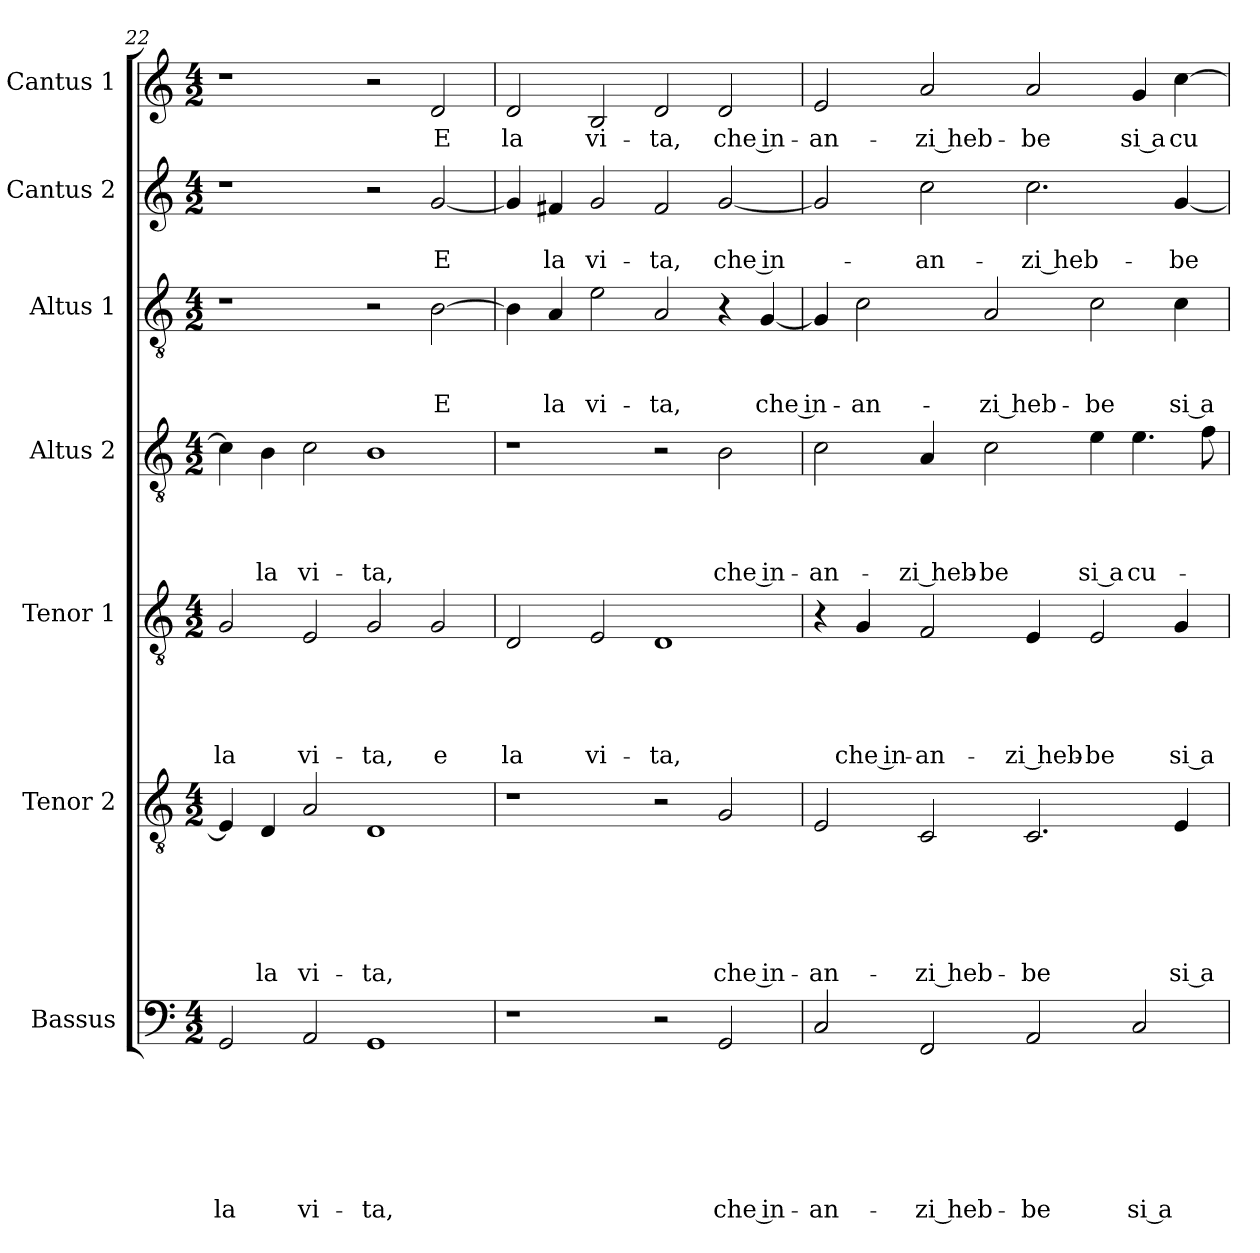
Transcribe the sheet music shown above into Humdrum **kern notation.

**kern	**text	**text	**text	**text	**text	**text	**text	**kern	**text	**text	**text	**text	**text	**text	**kern	**text	**text	**text	**text	**text	**kern	**text	**text	**text	**text	**kern	**text	**text	**text	**kern	**text	**text	**kern	**text
*part7	*part7	*part7	*part7	*part7	*part7	*part7	*part7	*part6	*part6	*part6	*part6	*part6	*part6	*part6	*part5	*part5	*part5	*part5	*part5	*part5	*part4	*part4	*part4	*part4	*part4	*part3	*part3	*part3	*part3	*part2	*part2	*part2	*part1	*part1
*staff7	*staff7	*staff7	*staff7	*staff7	*staff7	*staff7	*staff7	*staff6	*staff6	*staff6	*staff6	*staff6	*staff6	*staff6	*staff5	*staff5	*staff5	*staff5	*staff5	*staff5	*staff4	*staff4	*staff4	*staff4	*staff4	*staff3	*staff3	*staff3	*staff3	*staff2	*staff2	*staff2	*staff1	*staff1
*I"Bassus	*	*	*	*	*	*	*	*I"Tenor 2	*	*	*	*	*	*	*I"Tenor 1	*	*	*	*	*	*I"Altus 2	*	*	*	*	*I"Altus 1	*	*	*	*I"Cantus 2	*	*	*I"Cantus 1	*
*clefF4	*	*	*	*	*	*	*	*clefGv2	*	*	*	*	*	*	*clefGv2	*	*	*	*	*	*clefGv2	*	*	*	*	*clefGv2	*	*	*	*clefG2	*	*	*clefG2	*
*k[]	*	*	*	*	*	*	*	*k[]	*	*	*	*	*	*	*k[]	*	*	*	*	*	*k[]	*	*	*	*	*k[]	*	*	*	*k[]	*	*	*k[]	*
*a:	*	*	*	*	*	*	*	*a:	*	*	*	*	*	*	*a:	*	*	*	*	*	*a:	*	*	*	*	*a:	*	*	*	*a:	*	*	*a:	*
*M4/2	*	*	*	*	*	*	*	*M4/2	*	*	*	*	*	*	*M4/2	*	*	*	*	*	*M4/2	*	*	*	*	*M4/2	*	*	*	*M4/2	*	*	*M4/2	*
=22	=22	=22	=22	=22	=22	=22	=22	=22	=22	=22	=22	=22	=22	=22	=22	=22	=22	=22	=22	=22	=22	=22	=22	=22	=22	=22	=22	=22	=22	=22	=22	=22	=22	=22
!	!	!	!	!	!	!	!LO:LY:b	!	!	!	!	!	!	!	!	!	!	!	!	!LO:LY:b	!	!	!	!	!	!	!	!	!	!	!	!	!	!
2GG/	.	.	.	.	.	.	la	4E/]	.	.	.	.	.	.	2G/	.	.	.	.	la	4c\]	.	.	.	.	1r	.	.	.	1r	.	.	1r	.
!	!	!	!	!	!	!	!	!	!	!	!	!	!	!LO:LY:b	!	!	!	!	!	!	!	!	!	!	!LO:LY:b	!	!	!	!	!	!	!	!	!
.	.	.	.	.	.	.	.	4D/	.	.	.	.	.	la	.	.	.	.	.	.	4B\	.	.	.	la	.	.	.	.	.	.	.	.	.
!	!	!	!	!	!	!	!LO:LY:b	!	!	!	!	!	!	!LO:LY:b	!	!	!	!	!	!LO:LY:b	!	!	!	!	!LO:LY:b	!	!	!	!	!	!	!	!	!
2AA/	.	.	.	.	.	.	vi-	2A/	.	.	.	.	.	vi-	2E/	.	.	.	.	vi-	2c\	.	.	.	vi-	.	.	.	.	.	.	.	.	.
!	!	!	!	!	!	!	!LO:LY:b	!	!	!	!	!	!	!LO:LY:b	!	!	!	!	!	!LO:LY:b	!	!	!	!	!LO:LY:b	!	!	!	!	!	!	!	!	!
1GG	.	.	.	.	.	.	-ta,	1D	.	.	.	.	.	-ta,	2G/	.	.	.	.	-ta,	1B	.	.	.	-ta,	2r	.	.	.	2r	.	.	2r	.
!	!	!	!	!	!	!	!	!	!	!	!	!	!	!	!	!	!	!	!	!LO:LY:b	!	!	!	!	!	!	!	!	!LO:LY:b	!	!	!LO:LY:b	!	!LO:LY:b
.	.	.	.	.	.	.	.	.	.	.	.	.	.	.	2G/	.	.	.	.	e	.	.	.	.	.	[2B\	.	.	E	[2g/	.	E	2d/	E
=23	=23	=23	=23	=23	=23	=23	=23	=23	=23	=23	=23	=23	=23	=23	=23	=23	=23	=23	=23	=23	=23	=23	=23	=23	=23	=23	=23	=23	=23	=23	=23	=23	=23	=23
!	!	!	!	!	!	!	!	!	!	!	!	!	!	!	!	!	!	!	!	!LO:LY:b	!	!	!	!	!	!	!	!	!	!	!	!	!	!LO:LY:b
1r	.	.	.	.	.	.	.	1r	.	.	.	.	.	.	2D/	.	.	.	.	la	1r	.	.	.	.	4B\]	.	.	.	4g/]	.	.	2d/	la
!	!	!	!	!	!	!	!	!	!	!	!	!	!	!	!	!	!	!	!	!	!	!	!	!	!	!	!	!	!LO:LY:b	!	!	!LO:LY:b	!	!
.	.	.	.	.	.	.	.	.	.	.	.	.	.	.	.	.	.	.	.	.	.	.	.	.	.	4A/	.	.	la	4f#X/	.	la	.	.
!	!	!	!	!	!	!	!	!	!	!	!	!	!	!	!	!	!	!	!	!LO:LY:b	!	!	!	!	!	!	!	!	!LO:LY:b	!	!	!LO:LY:b	!	!LO:LY:b
.	.	.	.	.	.	.	.	.	.	.	.	.	.	.	2E/	.	.	.	.	vi-	.	.	.	.	.	2e\	.	.	vi-	2g/	.	vi-	2B/	vi-
!	!	!	!	!	!	!	!	!	!	!	!	!	!	!	!	!	!	!	!	!LO:LY:b	!	!	!	!	!	!	!	!	!LO:LY:b	!	!	!LO:LY:b	!	!LO:LY:b
2r	.	.	.	.	.	.	.	2r	.	.	.	.	.	.	1D	.	.	.	.	-ta,	2r	.	.	.	.	2A/	.	.	-ta,	2f#/	.	-ta,	2d/	-ta,
!	!	!	!	!	!	!	!LO:LY:b	!	!	!	!	!	!	!LO:LY:b	!	!	!	!	!	!	!	!	!	!	!LO:LY:b	!	!	!	!	!	!	!LO:LY:b	!	!LO:LY:b
2GG/	.	.	.	.	.	.	che in-	2G/	.	.	.	.	.	che in-	.	.	.	.	.	.	2B\	.	.	.	che in-	4r	.	.	.	[2g/	.	che in-	2d/	che in-
!	!	!	!	!	!	!	!	!	!	!	!	!	!	!	!	!	!	!	!	!	!	!	!	!	!	!	!	!	!LO:LY:b	!	!	!	!	!
.	.	.	.	.	.	.	.	.	.	.	.	.	.	.	.	.	.	.	.	.	.	.	.	.	.	[4G/	.	.	che in-	.	.	.	.	.
=24	=24	=24	=24	=24	=24	=24	=24	=24	=24	=24	=24	=24	=24	=24	=24	=24	=24	=24	=24	=24	=24	=24	=24	=24	=24	=24	=24	=24	=24	=24	=24	=24	=24	=24
!	!	!	!	!	!	!	!LO:LY:b	!	!	!	!	!	!	!LO:LY:b	!	!	!	!	!	!	!	!	!	!	!LO:LY:b	!	!	!	!	!	!	!	!	!LO:LY:b
2C/	.	.	.	.	.	.	-an-	2E/	.	.	.	.	.	-an-	4r	.	.	.	.	.	2c\	.	.	.	-an-	4G/]	.	.	.	2g/]	.	.	2e/	-an-
!	!	!	!	!	!	!	!	!	!	!	!	!	!	!	!	!	!	!	!	!LO:LY:b	!	!	!	!	!	!	!	!	!LO:LY:b	!	!	!	!	!
.	.	.	.	.	.	.	.	.	.	.	.	.	.	.	4G/	.	.	.	.	che in-	.	.	.	.	.	2c\	.	.	-an-	.	.	.	.	.
!	!	!	!	!	!	!	!LO:LY:b	!	!	!	!	!	!	!LO:LY:b	!	!	!	!	!	!LO:LY:b	!	!	!	!	!LO:LY:b	!	!	!	!	!	!	!LO:LY:b	!	!LO:LY:b
2FF/	.	.	.	.	.	.	-zi heb-	2C/	.	.	.	.	.	-zi heb-	2F/	.	.	.	.	-an-	4A/	.	.	.	-zi heb-	.	.	.	.	2cc\	.	-an-	2a/	-zi heb-
!	!	!	!	!	!	!	!	!	!	!	!	!	!	!	!	!	!	!	!	!	!	!	!	!	!LO:LY:b	!	!	!	!LO:LY:b	!	!	!	!	!
.	.	.	.	.	.	.	.	.	.	.	.	.	.	.	.	.	.	.	.	.	2c\	.	.	.	-be	2A/	.	.	-zi heb-	.	.	.	.	.
!	!	!	!	!	!	!	!LO:LY:b	!	!	!	!	!	!	!LO:LY:b	!	!	!	!	!	!LO:LY:b	!	!	!	!	!	!	!	!	!	!	!	!LO:LY:b	!	!LO:LY:b
2AA/	.	.	.	.	.	.	-be	2.C/	.	.	.	.	.	-be	4E/	.	.	.	.	-zi heb-	.	.	.	.	.	.	.	.	.	2.cc\	.	-zi heb-	2a/	-be
!	!	!	!	!	!	!	!	!	!	!	!	!	!	!	!	!	!	!	!	!LO:LY:b	!	!	!	!	!LO:LY:b	!	!	!	!LO:LY:b	!	!	!	!	!
.	.	.	.	.	.	.	.	.	.	.	.	.	.	.	2E/	.	.	.	.	-be	4e\	.	.	.	si a	2c\	.	.	-be	.	.	.	.	.
!	!	!	!	!	!	!	!LO:LY:b	!	!	!	!	!	!	!	!	!	!	!	!	!	!	!	!	!	!LO:LY:b	!	!	!	!	!	!	!	!	!LO:LY:b
2C/	.	.	.	.	.	.	si a	.	.	.	.	.	.	.	.	.	.	.	.	.	4.e\	.	.	.	cu-	.	.	.	.	.	.	.	4g/	si a
!	!	!	!	!	!	!	!	!	!	!	!	!	!	!LO:LY:b	!	!	!	!	!	!LO:LY:b	!	!	!	!	!	!	!	!	!LO:LY:b	!	!	!LO:LY:b	!	!LO:LY:b
.	.	.	.	.	.	.	.	4E/	.	.	.	.	.	si a	4G/	.	.	.	.	si a	.	.	.	.	.	4c\	.	.	si a	[4g/	.	-be	[4cc\	cu-
.	.	.	.	.	.	.	.	.	.	.	.	.	.	.	.	.	.	.	.	.	8f\	.	.	.	.	.	.	.	.	.	.	.	.	.
=	=	=	=	=	=	=	=	=	=	=	=	=	=	=	=	=	=	=	=	=	=	=	=	=	=	=	=	=	=	=	=	=	=	=
*-	*-	*-	*-	*-	*-	*-	*-	*-	*-	*-	*-	*-	*-	*-	*-	*-	*-	*-	*-	*-	*-	*-	*-	*-	*-	*-	*-	*-	*-	*-	*-	*-	*-	*-
